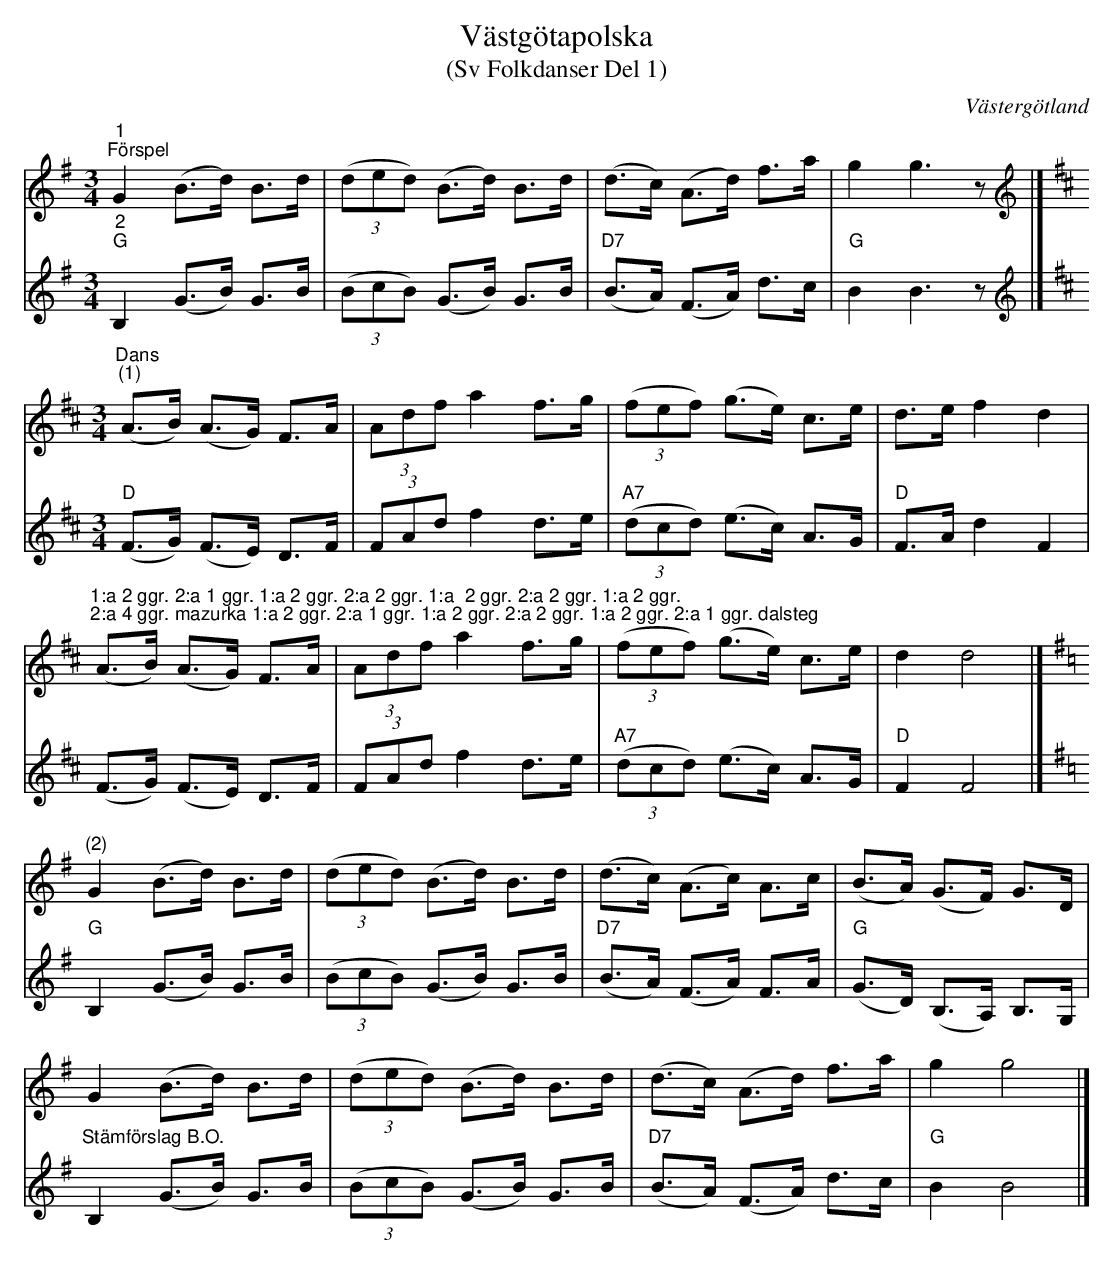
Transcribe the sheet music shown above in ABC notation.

X:1
T:Västgötapolska
T:(Sv Folkdanser Del 1)
O:Västergötland
L:1/8
M:3/4
K:G
V:1
"^1""^Förspel" G2 (B>d) B>d | (3(ded) (B>d) B>d | (d>c) (A>d) f>a | g2 g3 z |]
[K:D][M:3/4][K:treble]"^Dans""^(1)" (A>B) (A>G) F>A | (3Adf a2 f>g | (3(fef) (g>e) c>e | d>e f2 d2 |
"^1:a 2 ggr. 2:a 1 ggr. 1:a 2 ggr. 2:a 2 ggr. 1:a  2 ggr. 2:a 2 ggr. 1:a 2 ggr.""^2:a 4 ggr. mazurka 1:a 2 ggr. 2:a 1 ggr. 1:a 2 ggr. 2:a 2 ggr. 1:a 2 ggr. 2:a 1 ggr. dalsteg"(A>B) (A>G) F>A | (3Adf a2 f>g | (3(fef) (g>e) c>e | d2 d4 |]
[K:G]"^(2)" G2 (B>d) B>d | (3(ded) (B>d) B>d | (d>c) (A>c) A>c | (B>A) (G>F) G>D |
G2 (B>d) B>d | (3(ded) (B>d) B>d | (d>c) (A>d) f>a | g2 g4 |]
V:2
"^2""G" B,2 (G>B) G>B | (3(BcB) (G>B) G>B |"D7" (B>A) (F>A) d>c |"G" B2 B3 z |]
[K:D][M:3/4][K:treble] "D"(F>G) (F>E) D>F | (3FAd f2 d>e |"A7" (3(dcd) (e>c) A>G |"D" F>A d2 F2 |
(F>G) (F>E) D>F | (3FAd f2 d>e |"A7" (3(dcd) (e>c) A>G |"D" F2 F4 |]
[K:G]"G"  B,2 (G>B) G>B | (3(BcB) (G>B) G>B | "D7" (B>A) (F>A) F>A |
"G"(G>D) (B,>A,) B,>G, | "^Stämförslag B.O."B,2 (G>B) G>B | (3(BcB) (G>B) G>B | "D7" (B>A) (F>A) d>c |"G" B2 B4 |]
